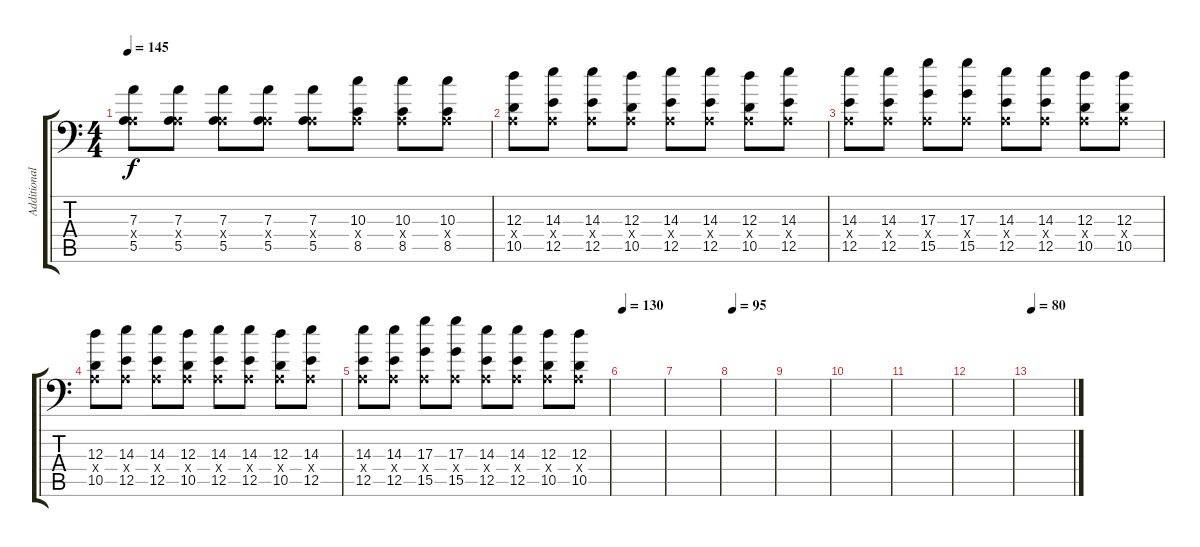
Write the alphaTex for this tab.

\track ("Additional Guitar" "Additional") {instrument distortionguitar}
\staff {score tabs}
\tuning (B3 Gb3 D3 A2 E2 A1) {hide}
\ts (4 4)
\tempo 145
\clef f4
\ks c
(7.3 0.4{x} 5.5).8{dy f} (7.3 0.4{x} 5.5).8 (7.3 0.4{x} 5.5).8 (7.3 0.4{x} 5.5).8 (7.3 0.4{x} 5.5).8 (10.3 0.4{x} 8.5).8 (10.3 0.4{x} 8.5).8 (10.3 0.4{x} 8.5).8 |
(12.3 0.4{x} 10.5).8 (14.3 0.4{x} 12.5).8 (14.3 0.4{x} 12.5).8 (12.3 0.4{x} 10.5).8 (14.3 0.4{x} 12.5).8 (14.3 0.4{x} 12.5).8 (12.3 0.4{x} 10.5).8 (14.3 0.4{x} 12.5).8 |
(14.3 0.4{x} 12.5).8 (14.3 0.4{x} 12.5).8 (17.3 0.4{x} 15.5).8 (17.3 0.4{x} 15.5).8 (14.3 0.4{x} 12.5).8 (14.3 0.4{x} 12.5).8 (12.3 0.4{x} 10.5).8 (12.3 0.4{x} 10.5).8 |
(12.3 0.4{x} 10.5).8 (14.3 0.4{x} 12.5).8 (14.3 0.4{x} 12.5).8 (12.3 0.4{x} 10.5).8 (14.3 0.4{x} 12.5).8 (14.3 0.4{x} 12.5).8 (12.3 0.4{x} 10.5).8 (14.3 0.4{x} 12.5).8 |
(14.3 0.4{x} 12.5).8 (14.3 0.4{x} 12.5).8 (17.3 0.4{x} 15.5).8 (17.3 0.4{x} 15.5).8 (14.3 0.4{x} 12.5).8 (14.3 0.4{x} 12.5).8 (12.3 0.4{x} 10.5).8 (12.3 0.4{x} 10.5).8 |
\tempo 130
|
|
\tempo 95
|
|
|
|
|
\tempo 80
